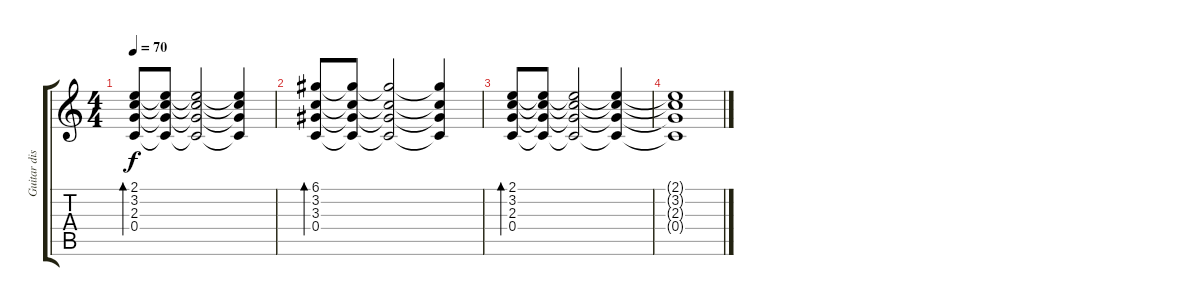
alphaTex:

\track ("Guitar distortion 2" "Guitar dis") {instrument distortionguitar}
\staff {score tabs}
\tuning (D4 A3 F3 C3 G2 D2) {hide}
\ts (4 4)
\tempo 70
\clef g2
\ks c
(2.1 3.2 2.3 0.4).8{bd 240 dy f} (2.1{t} 3.2{t} 2.3{t} 0.4{t}).8 (2.1{t} 3.2{t} 2.3{t} 0.4{t}).2 (2.1{t} 3.2{t} 2.3{t} 0.4{t}).4 |
(6.1 3.2 3.3 0.4).8{bd 240} (6.1{t} 3.2{t} 3.3{t} 0.4{t}).8 (6.1{t} 3.2{t} 3.3{t} 0.4{t}).2 (6.1{t} 3.2{t} 3.3{t} 0.4{t}).4 |
(2.1 3.2 2.3 0.4).8{bd 60} (2.1{t} 3.2{t} 2.3{t} 0.4{t}).8 (2.1{t} 3.2{t} 2.3{t} 0.4{t}).2 (2.1{t} 3.2{t} 2.3{t} 0.4{t}).4 |
(2.1{t} 3.2{t} 2.3{t} 0.4{t}).1{volume 0}
